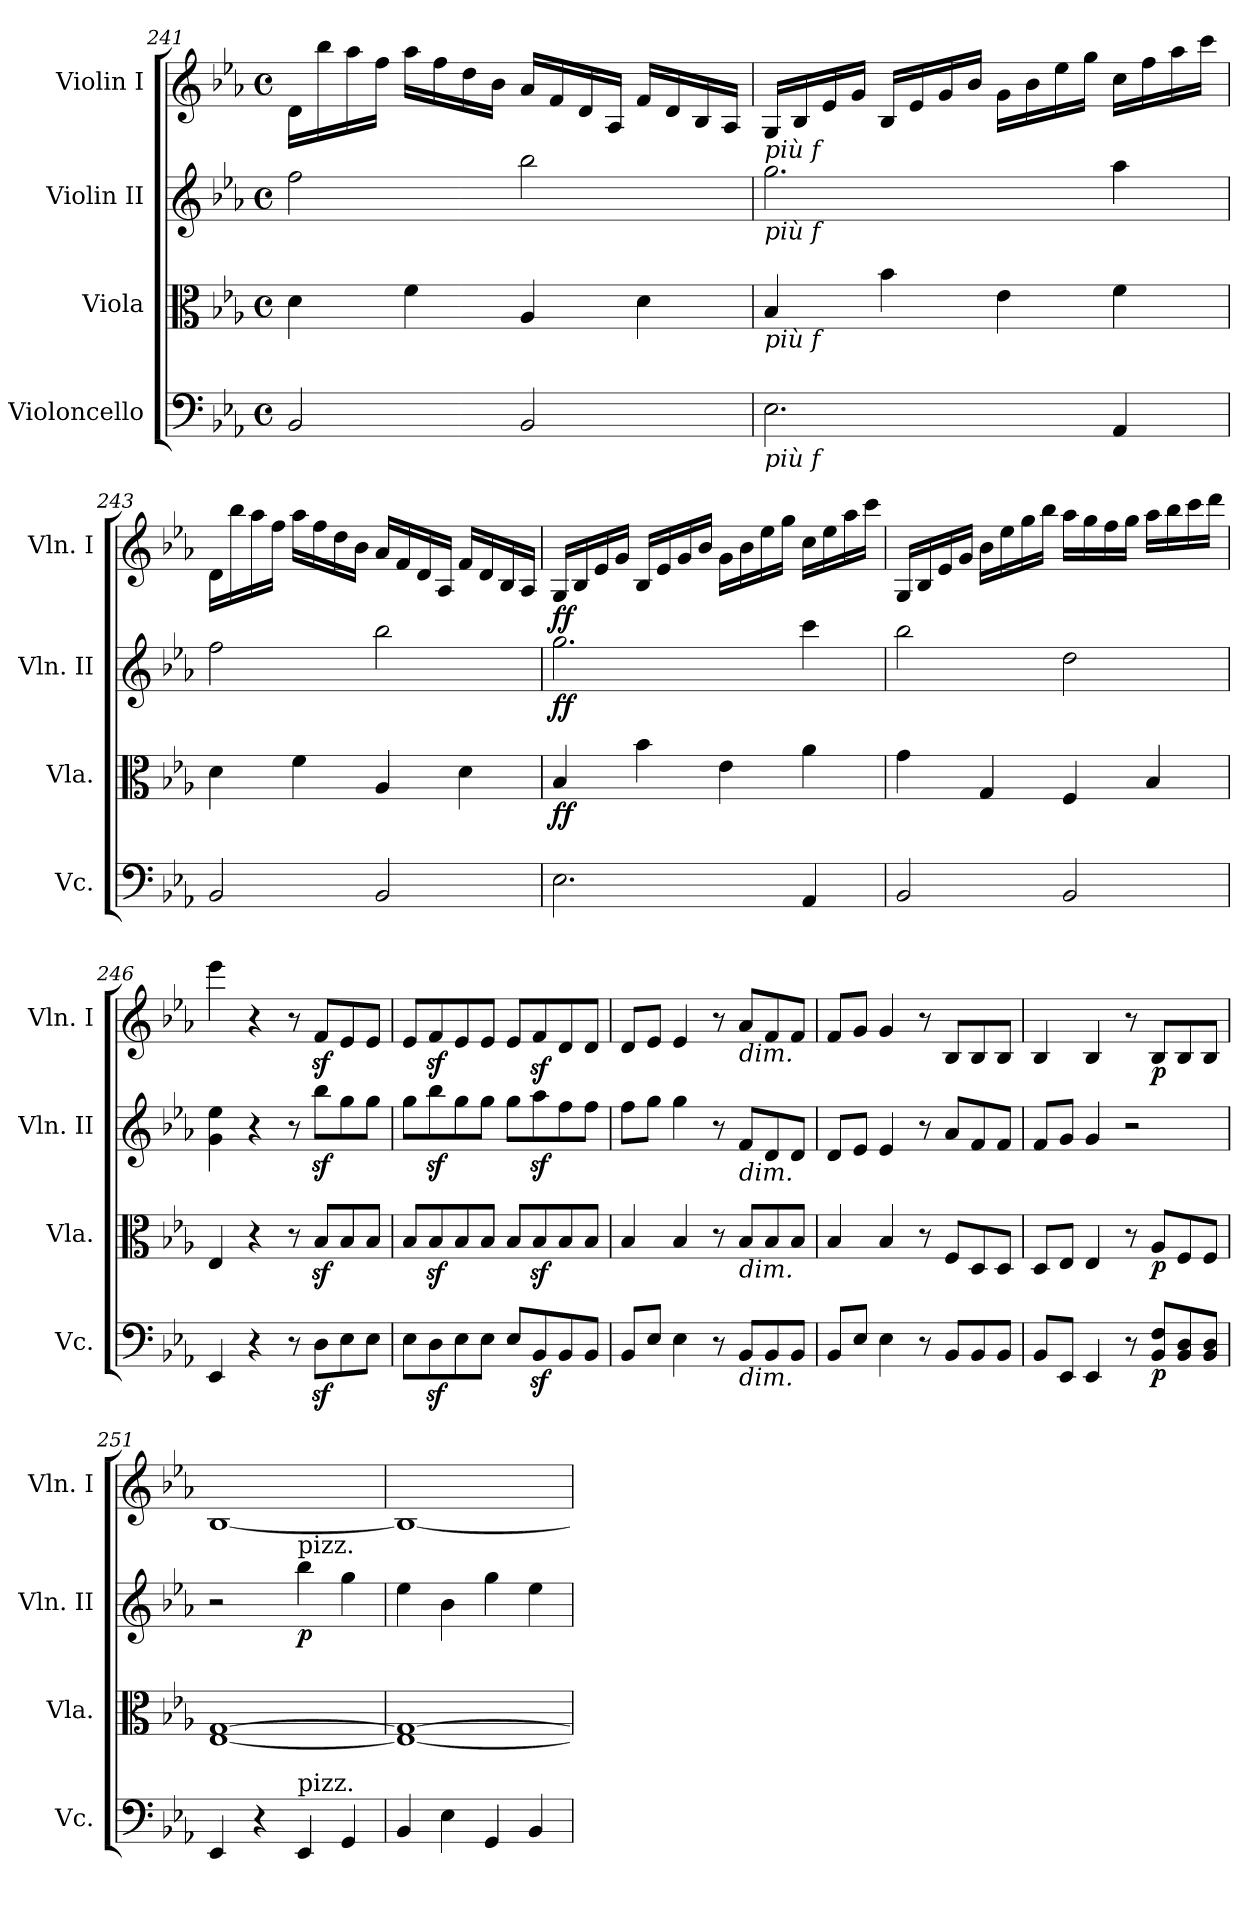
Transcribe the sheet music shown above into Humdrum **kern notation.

**kern	**dynam	**kern	**dynam	**kern	**dynam	**kern	**dynam
*part4	*part4	*part3	*part3	*part2	*part2	*part1	*part1
*staff4	*staff4	*staff3	*staff3	*staff2	*staff2	*staff1	*staff1
*I"Violoncello	*	*I"Viola	*	*I"Violin II	*	*I"Violin I	*
*I'Vc.	*	*I'Vla.	*	*I'Vln. II	*	*I'Vln. I	*
*clefF4	*	*clefC3	*	*clefG2	*	*clefG2	*
*k[b-e-a-]	*	*k[b-e-a-]	*	*k[b-e-a-]	*	*k[b-e-a-]	*
*E-:	*	*E-:	*	*E-:	*	*E-:	*
*M4/4	*	*M4/4	*	*M4/4	*	*M4/4	*
*met(c)	*	*met(c)	*	*met(c)	*	*met(c)	*
=241	=241	=241	=241	=241	=241	=241	=241
2BB-/	.	4d\	.	2ff\	.	16d\LL	.
.	.	.	.	.	.	16bb-\	.
.	.	.	.	.	.	16aa-\	.
.	.	.	.	.	.	16ff\JJ	.
.	.	4f\	.	.	.	16aa-\LL	.
.	.	.	.	.	.	16ff\	.
.	.	.	.	.	.	16dd\	.
.	.	.	.	.	.	16b-\JJ	.
2BB-/	.	4A-/	.	2bb-\	.	16a-/LL	.
.	.	.	.	.	.	16f/	.
.	.	.	.	.	.	16d/	.
.	.	.	.	.	.	16A-/JJ	.
.	.	4d\	.	.	.	16f/LL	.
.	.	.	.	.	.	16d/	.
.	.	.	.	.	.	16B-/	.
.	.	.	.	.	.	16A-/JJ	.
=242	=242	=242	=242	=242	=242	=242	=242
!	!	!	!	!	!	!LO:TX:b:i:t=più f	!
!	!	!	!	!LO:TX:b:i:t=più f	!	!	!
!	!	!LO:TX:b:i:t=più f	!	!	!	!	!
!LO:TX:b:i:t=più f	!	!	!	!	!	!	!
2.E-\	.	4B-/	.	2.gg\	.	16G/LL	.
.	.	.	.	.	.	16B-/	.
.	.	.	.	.	.	16e-/	.
.	.	.	.	.	.	16g/JJ	.
.	.	4b-\	.	.	.	16B-/LL	.
.	.	.	.	.	.	16e-/	.
.	.	.	.	.	.	16g/	.
.	.	.	.	.	.	16b-/JJ	.
.	.	4e-\	.	.	.	16g\LL	.
.	.	.	.	.	.	16b-\	.
.	.	.	.	.	.	16ee-\	.
.	.	.	.	.	.	16gg\JJ	.
4AA-/	.	4f\	.	4aa-\	.	16cc\LL	.
.	.	.	.	.	.	16ff\	.
.	.	.	.	.	.	16aa-\	.
.	.	.	.	.	.	16ccc\JJ	.
=243	=243	=243	=243	=243	=243	=243	=243
2BB-/	.	4d\	.	2ff\	.	16d\LL	.
.	.	.	.	.	.	16bb-\	.
.	.	.	.	.	.	16aa-\	.
.	.	.	.	.	.	16ff\JJ	.
.	.	4f\	.	.	.	16aa-\LL	.
.	.	.	.	.	.	16ff\	.
.	.	.	.	.	.	16dd\	.
.	.	.	.	.	.	16b-\JJ	.
2BB-/	.	4A-/	.	2bb-\	.	16a-/LL	.
.	.	.	.	.	.	16f/	.
.	.	.	.	.	.	16d/	.
.	.	.	.	.	.	16A-/JJ	.
.	.	4d\	.	.	.	16f/LL	.
.	.	.	.	.	.	16d/	.
.	.	.	.	.	.	16B-/	.
.	.	.	.	.	.	16A-/JJ	.
=244	=244	=244	=244	=244	=244	=244	=244
!	!	!	!LO:DY:b	!	!LO:DY:b	!	!LO:DY:b
2.E-\	.	4B-/	ff	2.gg\	ff	16G/LL	ff
.	.	.	.	.	.	16B-/	.
.	.	.	.	.	.	16e-/	.
.	.	.	.	.	.	16g/JJ	.
.	.	4b-\	.	.	.	16B-/LL	.
.	.	.	.	.	.	16e-/	.
.	.	.	.	.	.	16g/	.
.	.	.	.	.	.	16b-/JJ	.
.	.	4e-\	.	.	.	16g\LL	.
.	.	.	.	.	.	16b-\	.
.	.	.	.	.	.	16ee-\	.
.	.	.	.	.	.	16gg\JJ	.
4AA-/	.	4a-\	.	4ccc\	.	16cc\LL	.
.	.	.	.	.	.	16ee-\	.
.	.	.	.	.	.	16aa-\	.
.	.	.	.	.	.	16ccc\JJ	.
=245	=245	=245	=245	=245	=245	=245	=245
2BB-/	.	4g\	.	2bb-\	.	16G/LL	.
.	.	.	.	.	.	16B-/	.
.	.	.	.	.	.	16e-/	.
.	.	.	.	.	.	16g/JJ	.
.	.	4G/	.	.	.	16b-\LL	.
.	.	.	.	.	.	16ee-\	.
.	.	.	.	.	.	16gg\	.
.	.	.	.	.	.	16bb-\JJ	.
2BB-/	.	4F/	.	2dd\	.	16aa-\LL	.
.	.	.	.	.	.	16gg\	.
.	.	.	.	.	.	16ff\	.
.	.	.	.	.	.	16gg\JJ	.
.	.	4B-/	.	.	.	16aa-\LL	.
.	.	.	.	.	.	16bb-\	.
.	.	.	.	.	.	16ccc\	.
.	.	.	.	.	.	16ddd\JJ	.
=246	=246	=246	=246	=246	=246	=246	=246
4EE-/	.	4E-/	.	4g\ 4ee-\	.	4eee-\	.
4r	.	4r	.	4r	.	4r	.
8r	.	8r	.	8r	.	8r	.
8Dz<\L	.	8B-z</L	.	8bb-z<\L	.	8fz</L	.
8E-\	.	8B-/	.	8gg\	.	8e-/	.
8E-\J	.	8B-/J	.	8gg\J	.	8e-/J	.
=247	=247	=247	=247	=247	=247	=247	=247
8E-\L	.	8B-/L	.	8gg\L	.	8e-/L	.
8Dz<\	.	8B-z</	.	8bb-z<\	.	8fz</	.
8E-\	.	8B-/	.	8gg\	.	8e-/	.
8E-\J	.	8B-/J	.	8gg\J	.	8e-/J	.
8E-/L	.	8B-/L	.	8gg\L	.	8e-/L	.
8BB-z</	.	8B-z</	.	8aa-z<\	.	8fz</	.
8BB-/	.	8B-/	.	8ff\	.	8d/	.
8BB-/J	.	8B-/J	.	8ff\J	.	8d/J	.
=248	=248	=248	=248	=248	=248	=248	=248
8BB-/L	.	4B-/	.	8ff\L	.	8d/L	.
8E-/J	.	.	.	8gg\J	.	8e-/J	.
4E-\	.	4B-/	.	4gg\	.	4e-/	.
8r	.	8r	.	8r	.	8r	.
!	!	!	!	!	!	!LO:TX:b:i:t=dim.	!
!	!	!	!	!LO:TX:b:i:t=dim.	!	!	!
!	!	!LO:TX:b:i:t=dim.	!	!	!	!	!
!LO:TX:b:i:t=dim.	!	!	!	!	!	!	!
8BB-/L	.	8B-/L	.	8f/L	.	8a-/L	.
8BB-/	.	8B-/	.	8d/	.	8f/	.
8BB-/J	.	8B-/J	.	8d/J	.	8f/J	.
=249	=249	=249	=249	=249	=249	=249	=249
8BB-/L	.	4B-/	.	8d/L	.	8f/L	.
8E-/J	.	.	.	8e-/J	.	8g/J	.
4E-\	.	4B-/	.	4e-/	.	4g/	.
8r	.	8r	.	8r	.	8r	.
8BB-/L	.	8F/L	.	8a-/L	.	8B-/L	.
8BB-/	.	8D/	.	8f/	.	8B-/	.
8BB-/J	.	8D/J	.	8f/J	.	8B-/J	.
=250	=250	=250	=250	=250	=250	=250	=250
8BB-/L	.	8D/L	.	8f/L	.	4B-/	.
8EE-/J	.	8E-/J	.	8g/J	.	.	.
4EE-/	.	4E-/	.	4g/	.	4B-/	.
8r	.	8r	.	2r	.	8r	.
!	!LO:DY:b	!	!LO:DY:b	!	!	!	!LO:DY:b
8BB-/ 8F/L	p	8A-/L	p	.	.	8B-/L	p
8BB-/ 8D/	.	8F/	.	.	.	8B-/	.
8BB-/ 8D/J	.	8F/J	.	.	.	8B-/J	.
=251	=251	=251	=251	=251	=251	=251	=251
4EE-/	.	[1E- [1G	.	2r	.	[1B-	.
4r	.	.	.	.	.	.	.
!	!	!	!	!LO:TX:a:t=pizz.	!	!	!
!LO:TX:a:t=pizz.	!	!	!	!	!	!	!
!	!	!	!	!	!LO:DY:b	!	!
4EE-/	.	.	.	4bb-\	p	.	.
4GG/	.	.	.	4gg\	.	.	.
=252	=252	=252	=252	=252	=252	=252	=252
4BB-/	.	1E-_ 1G_	.	4ee-\	.	1B-_	.
4E-\	.	.	.	4b-\	.	.	.
4GG/	.	.	.	4gg\	.	.	.
4BB-/	.	.	.	4ee-\	.	.	.
=	=	=	=	=	=	=	=
*-	*-	*-	*-	*-	*-	*-	*-
